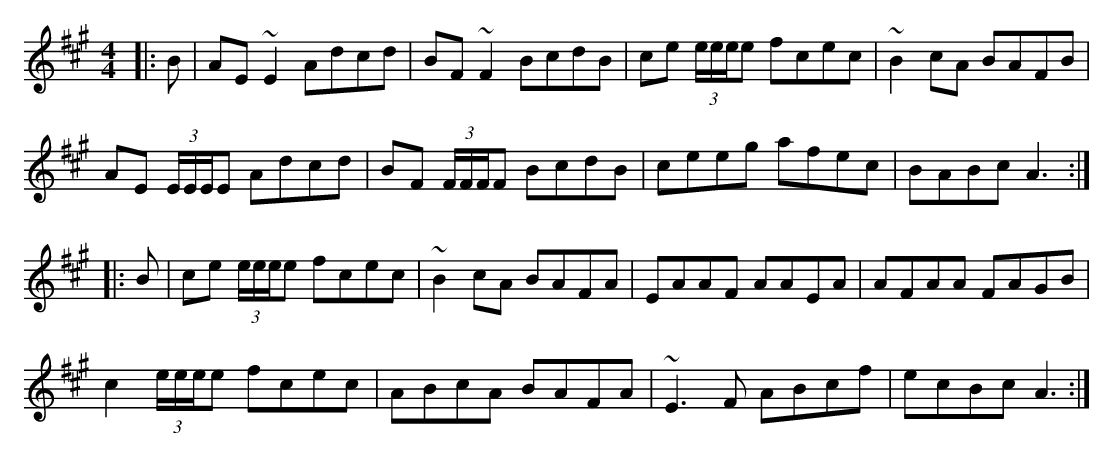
X:1
M:4/4
K:A
|: B|AE ~E2 Adcd|BF ~F2 BcdB|ce (3e/e/e/e fcec| ~B2 cA BAFB |
AE (3E/E/E/E Adcd|BF (3F/F/F/F BcdB|ceeg afec|BABc A3 :|
|: B|ce (3e/e/e/e fcec|~B2 cA BAFA|EAAF AAEA|AFAA FAGB |
c2 (3e/e/e/e fcec|ABcA BAFA|~E3F ABcf |ecBc A3 :|
